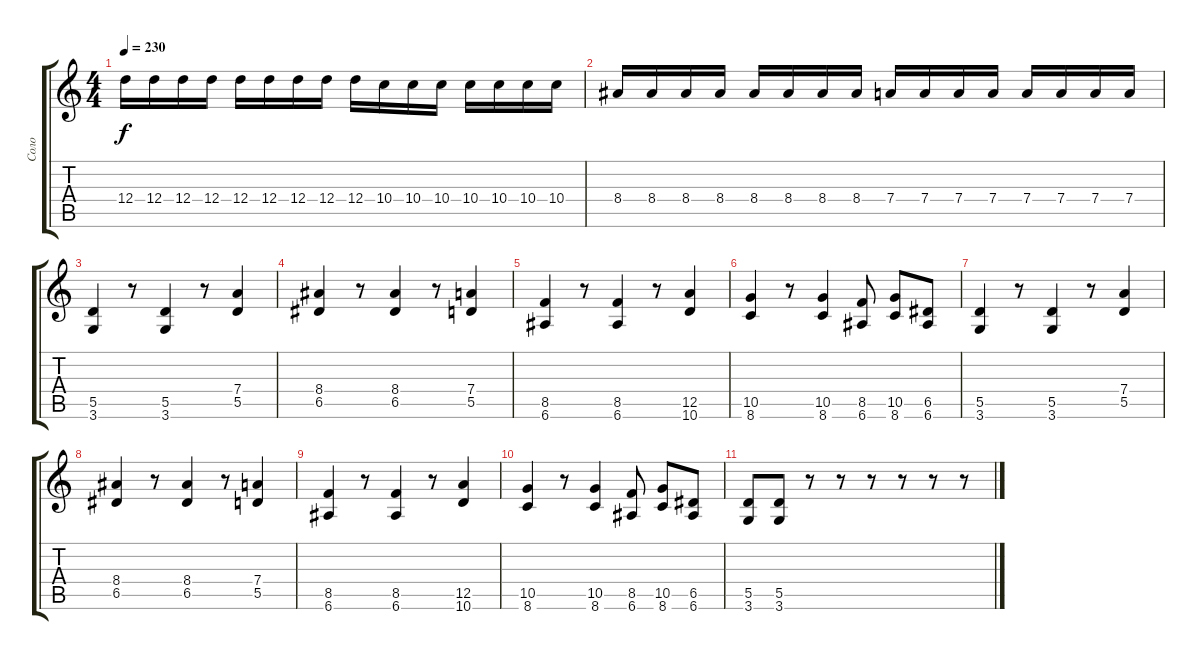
\track ("Соло" "Соло") {instrument overdrivenguitar}
\staff {score tabs}
\tuning (E4 B3 G3 D3 A2 E2) {hide}
\ts (4 4)
\tempo 230
\clef g2
\ks c
12.4.16{dy f} 12.4.16 12.4.16 12.4.16 12.4.16 12.4.16 12.4.16 12.4.16 12.4.16 10.4.16 10.4.16 10.4.16 10.4.16 10.4.16 10.4.16 10.4.16 |
8.4.16 8.4.16 8.4.16 8.4.16 8.4.16 8.4.16 8.4.16 8.4.16 7.4.16 7.4.16 7.4.16 7.4.16 7.4.16 7.4.16 7.4.16 7.4.16 |
(5.5 3.6).4 r.8 (5.5 3.6).4 r.8 (7.4 5.5).4 |
(8.4 6.5).4 r.8 (8.4 6.5).4 r.8 (7.4 5.5).4 |
(8.5 6.6).4 r.8 (8.5 6.6).4 r.8 (12.5 10.6).4 |
(10.5 8.6).4 r.8 (10.5 8.6).4 (8.5 6.6).8 (10.5 8.6).8 (6.5 6.6).8 |
(5.5 3.6).4 r.8 (5.5 3.6).4 r.8 (7.4 5.5).4 |
(8.4 6.5).4 r.8 (8.4 6.5).4 r.8 (7.4 5.5).4 |
(8.5 6.6).4 r.8 (8.5 6.6).4 r.8 (12.5 10.6).4 |
(10.5 8.6).4 r.8 (10.5 8.6).4 (8.5 6.6).8 (10.5 8.6).8 (6.5 6.6).8 |
(5.5 3.6).8 (5.5 3.6).8 r.8 r.8 r.8 r.8 r.8 r.8
